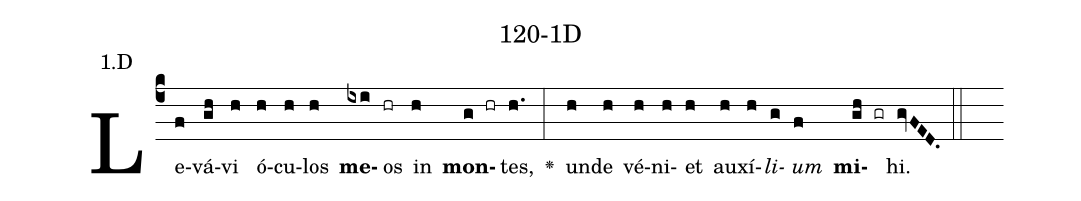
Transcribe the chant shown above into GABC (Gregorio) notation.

name: 120-1D;
annotation: 1.D;
%%
(c4)Le(f)vá(gh)vi(h) ó(h)cu(h)los(h) <b>me</b>(ixi)os(hr) in(h) <b>mon</b>(g hr)tes,(h.) <v>\greheightstar</v>(:) un(h)de(h) vé(h)ni(h)et(h) au(h)xí(h)<i>li</i>(g)<i>um</i>(f) <b>mi</b>(gh gr)hi.(gvFED.) (::)


%E(h) u(h) o(g) u(f) a(gh) e.(gvFED.) (::)
